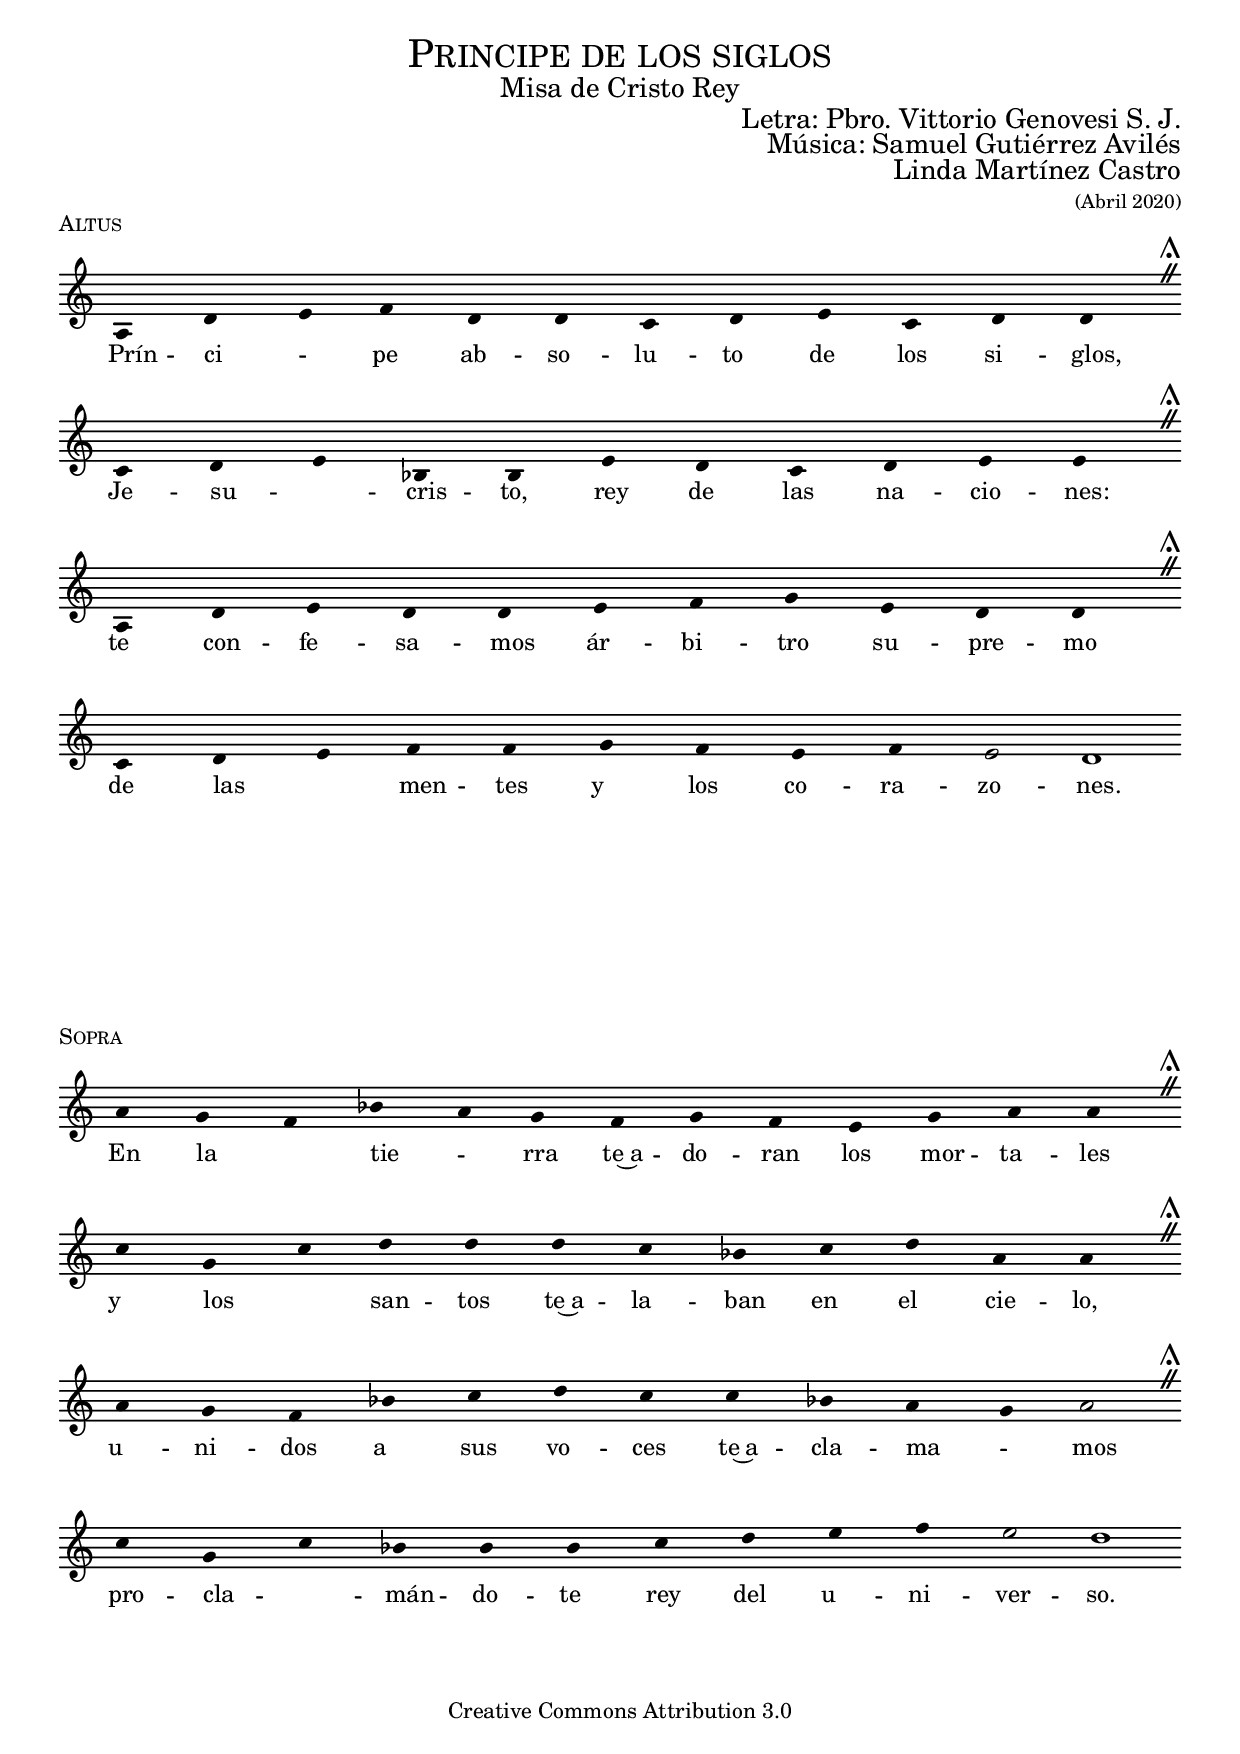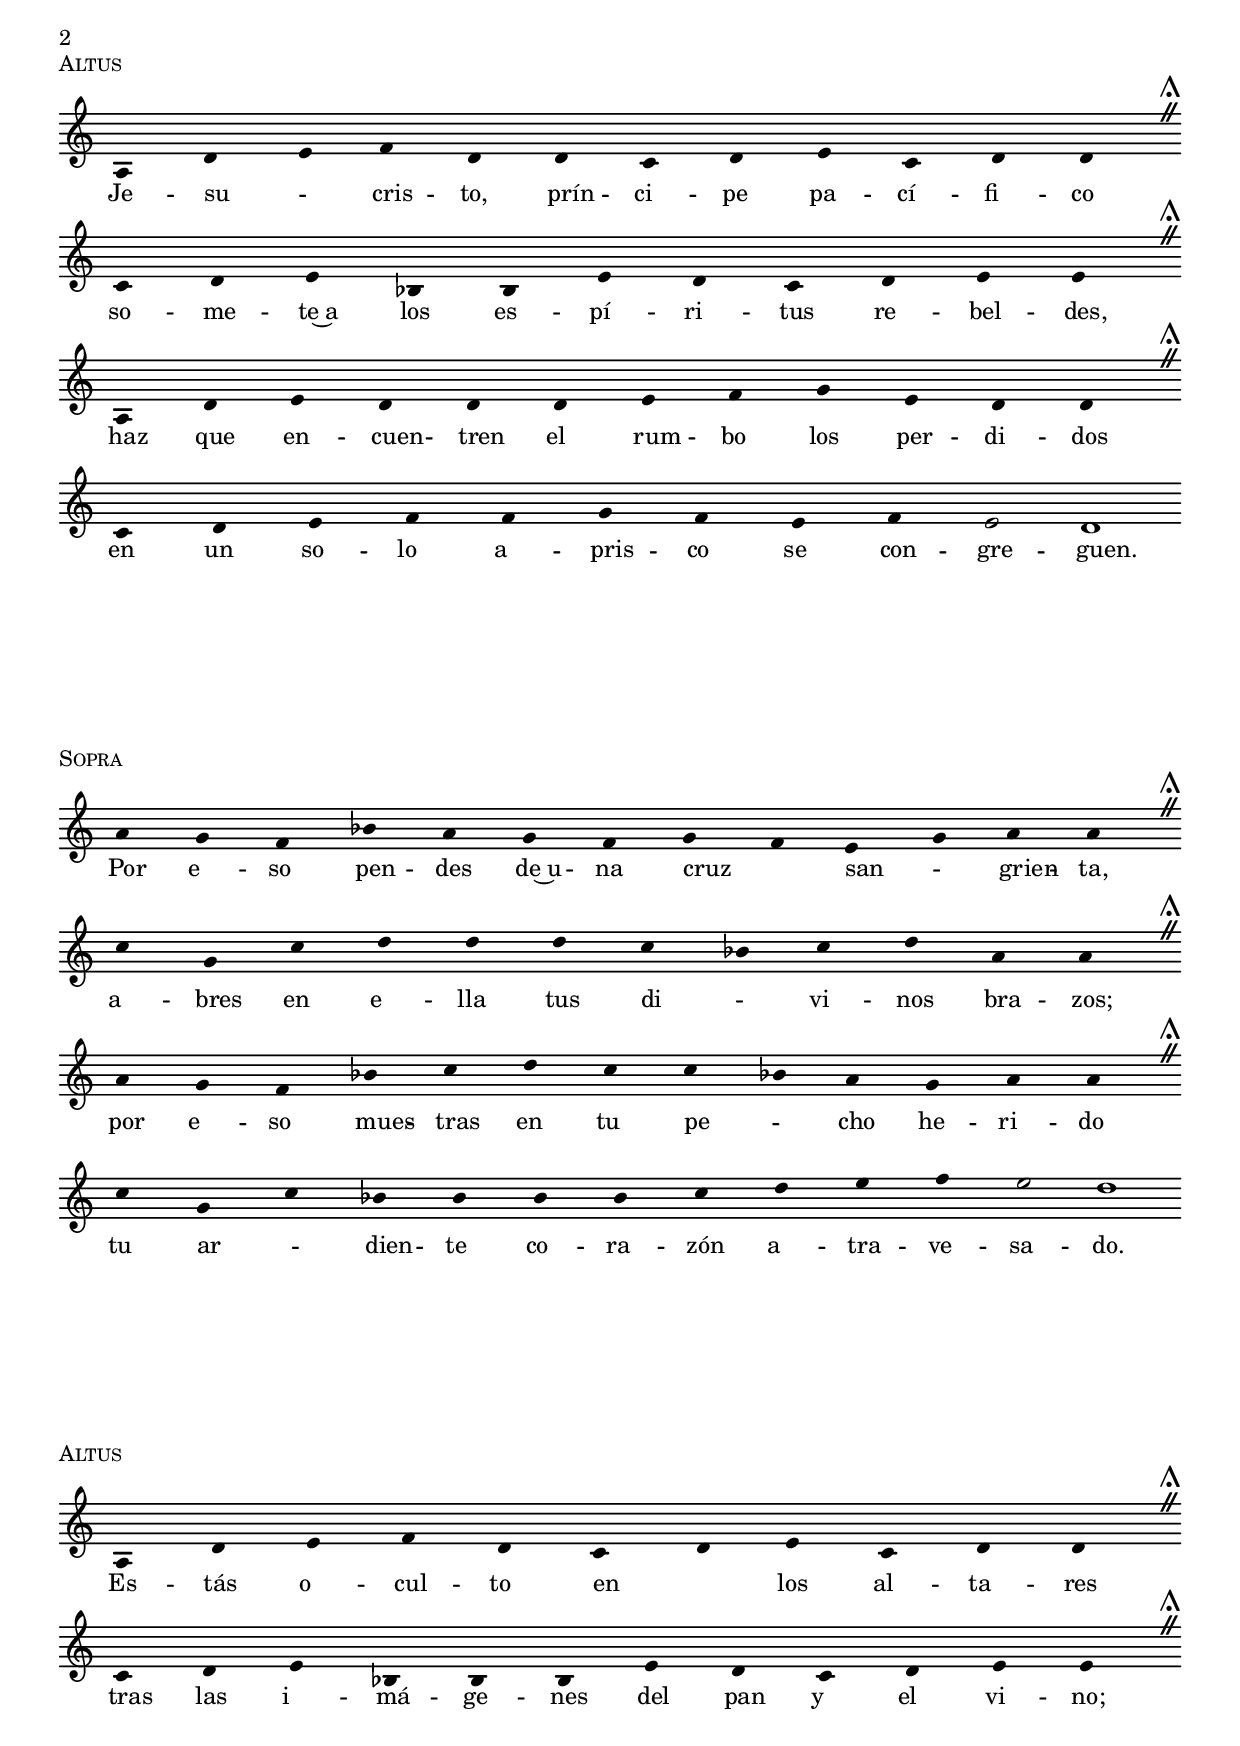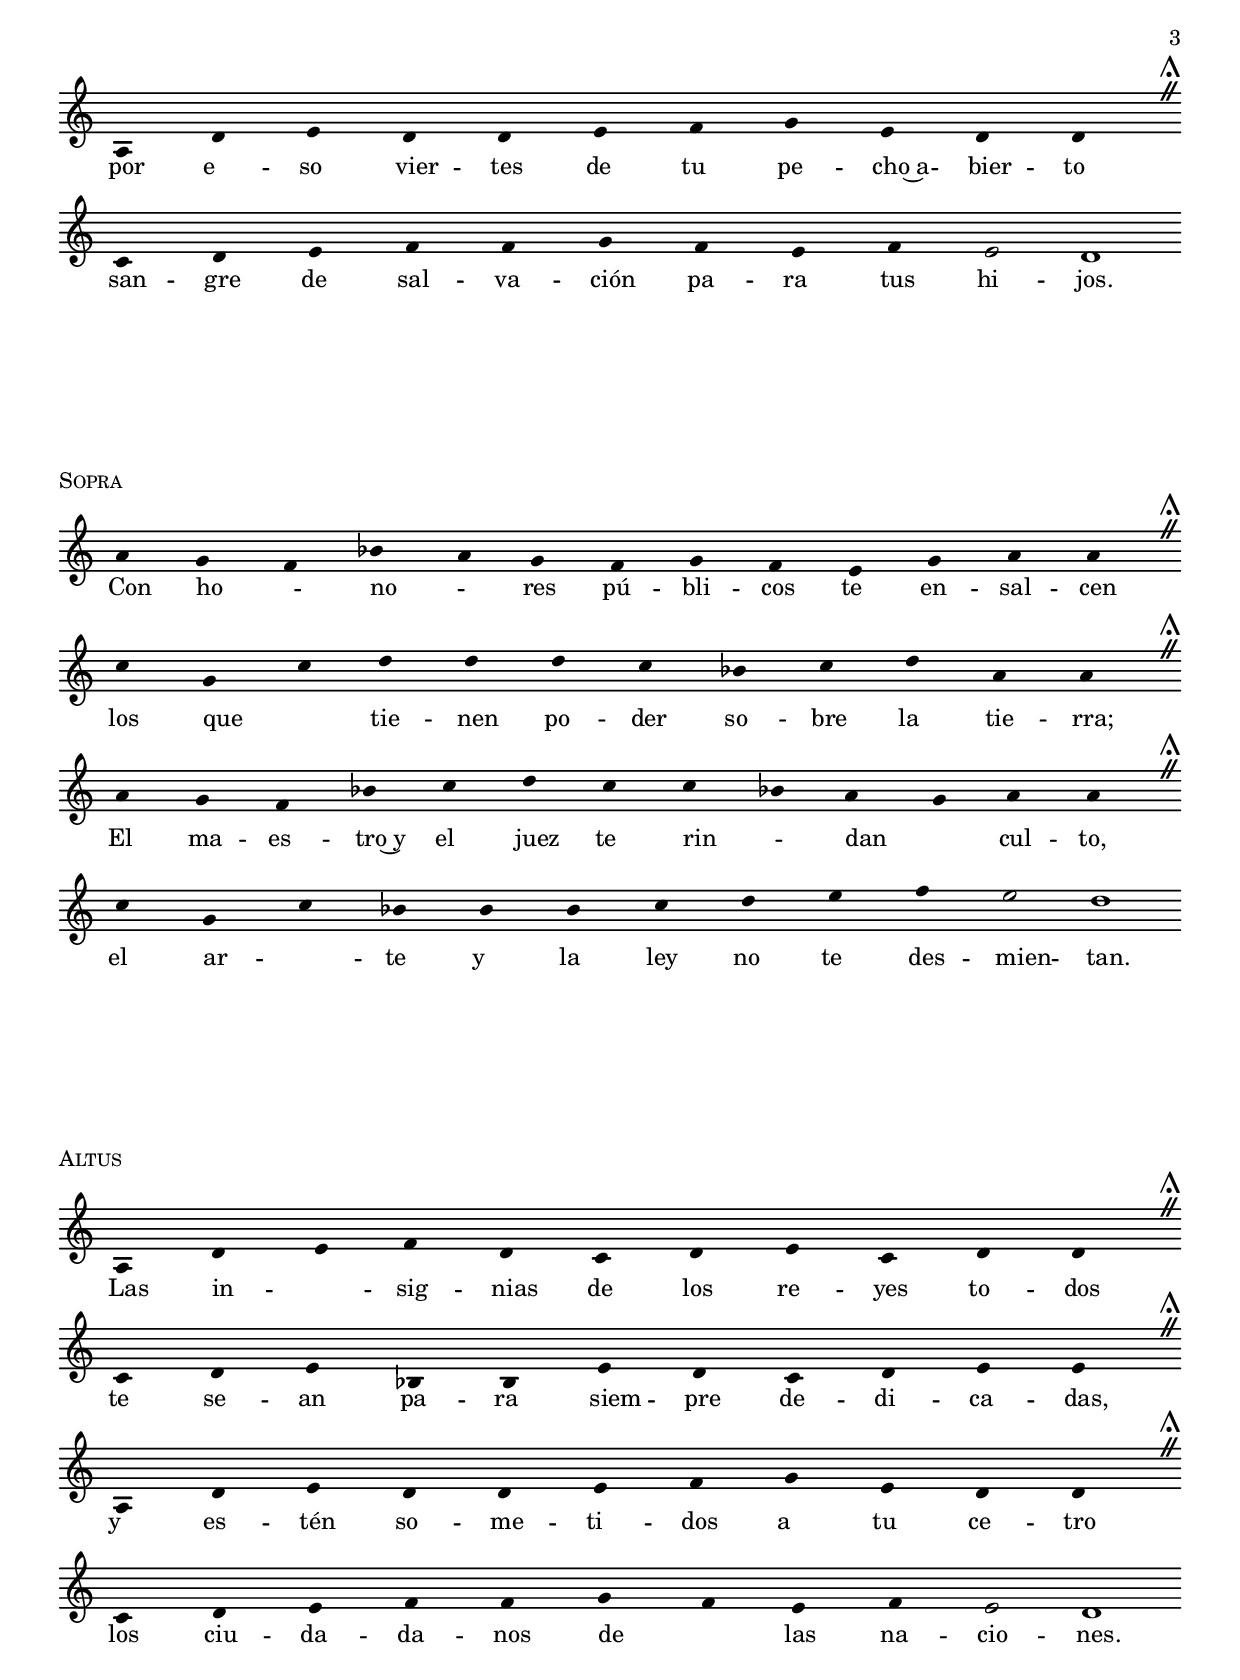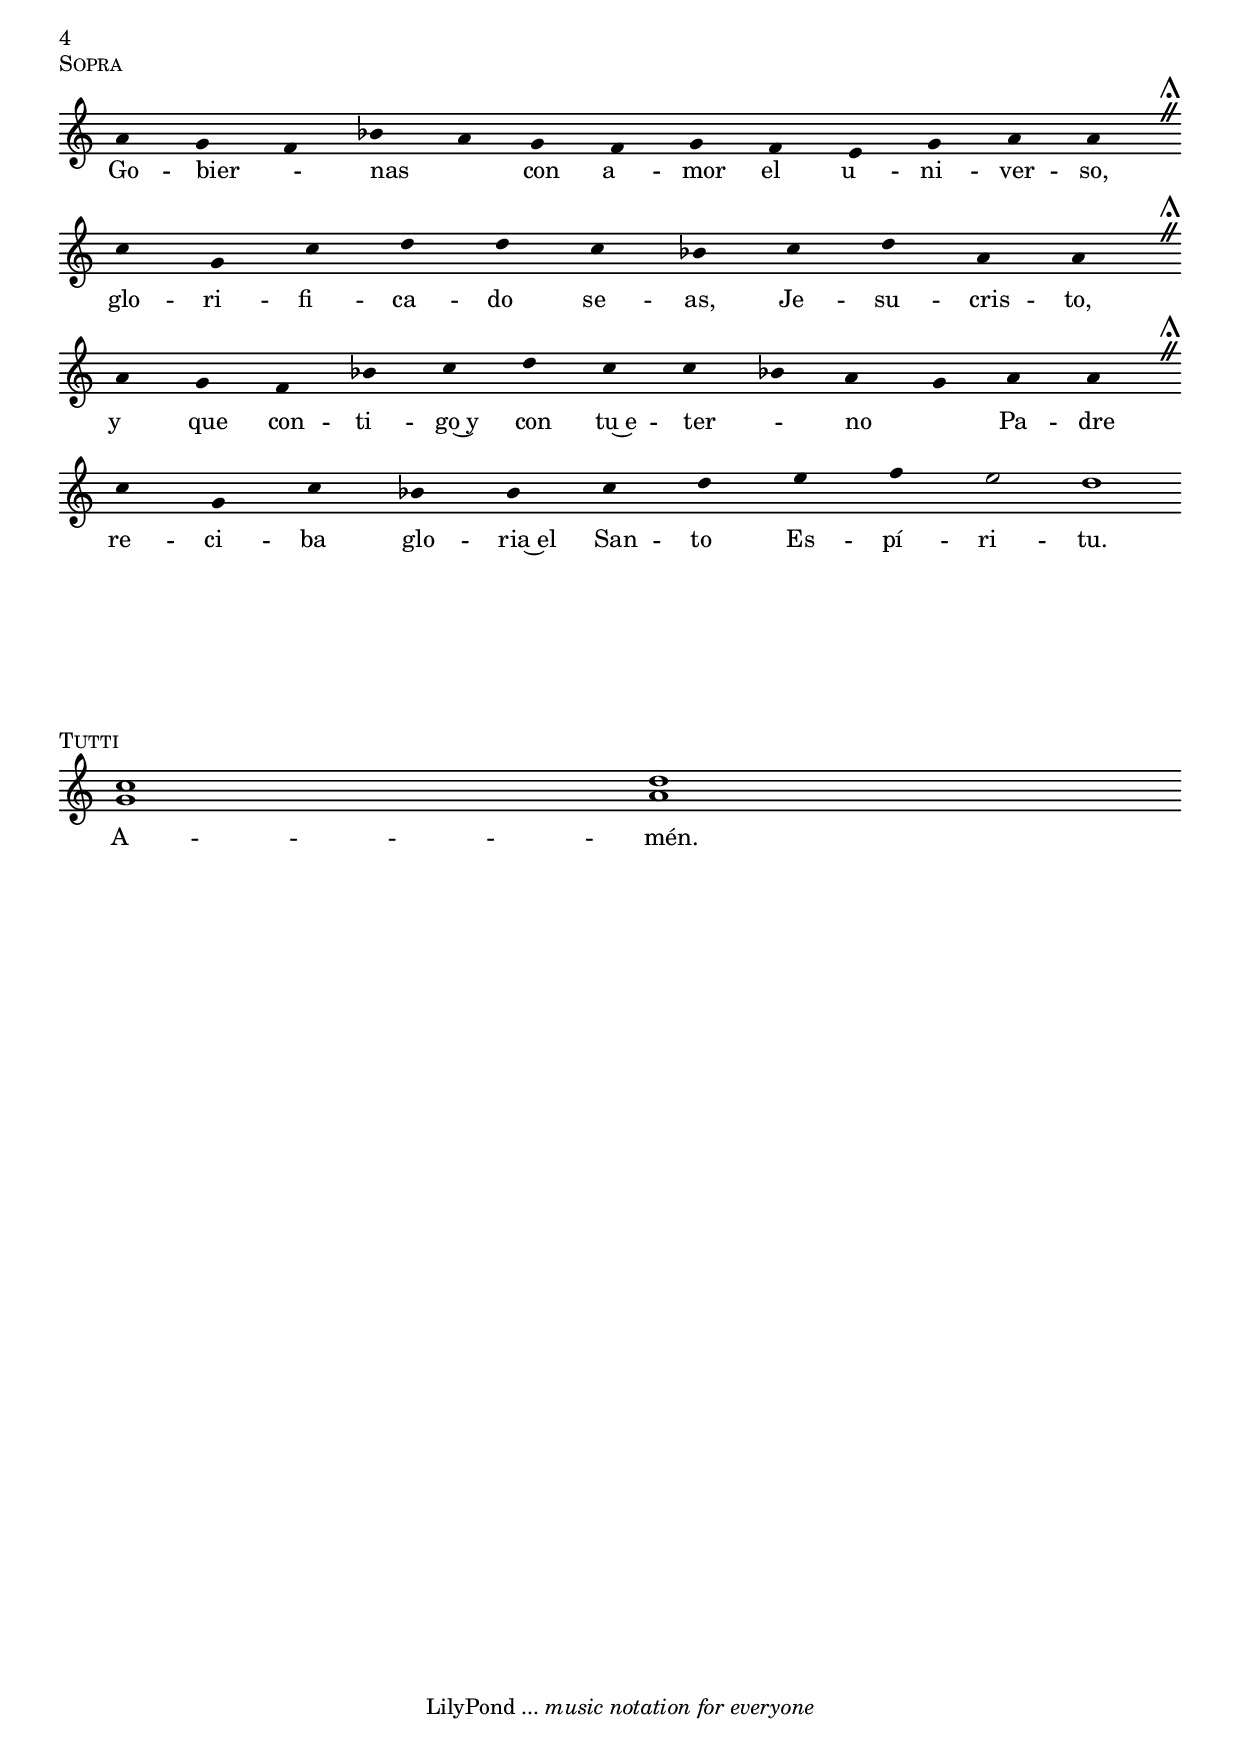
% ****************************************************************
%	Pricipe de los siglos - Melodia inspirada en las composiciones de Mons Marco Frisina
%	by serach.sam@
% ****************************************************************
\language "espanol"
\version "2.19.82"

% --- includes
\include "gregorian.ly"

#(set-global-staff-size 19)


% --- Cabecera
\markup { \fill-line { \center-column { \fontsize #5 \smallCaps "Principe de los siglos" \fontsize #2 "Misa de Cristo Rey" } } }
\markup { \fill-line { " " \right-column { \fontsize #2 "Letra: Pbro. Vittorio Genovesi S. J." } } }
\markup { \fill-line { " " \right-column { \fontsize #2 "Música: Samuel Gutiérrez Avilés" } } }
\markup { \fill-line { " " \right-column { \fontsize #2 "Linda Martínez Castro" \small "(Abril 2020)" } } }


\header {
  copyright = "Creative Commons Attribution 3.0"
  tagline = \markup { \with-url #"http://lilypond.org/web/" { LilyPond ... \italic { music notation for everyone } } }
  breakbefore = ##t
}

% --- Musica
% --- acordes
harmony_stanza = \new ChordNames {
  \chordmode {
    \italianChords
    re2:m sib2 do2 re2:m
    do2 sib2 do2 la2:m
    re2:m sib2 do2 re2:m
    do2 sib2 do2 la2:m re1:m

    re2:m sib2 do2 re2:m
    do2 sib2 do2 la2:m
    re2:m sib2 do2 re2:m
    do2 sib2 do2 la2:m re1:m
  }
}

% --- Estrofa 1
\score {
  \new Staff <<
    \new Voice = "melody" \relative do' {
      \time 4/4
      \override Lyrics.LyricText.X-extent  = #'(0 . 3)

      la4 re8 mi fa4 re8 re
      do8 re mi do re4 re \divisioMaior \break
      do4 re8 mi sib4 sib
      mi8 re  do re mi4 mi \divisioMaior \break
      la,4 re8 mi re4 re4
      mi8 fa sol mi re4 re \divisioMaior \break
      do4 re8 mi fa4 fa
      sol8 fa mi fa mi2 re1 \finalis \break
      s32
    }
    \new Lyrics \lyricsto "melody" {
      Prín -- ci -- _ pe ab -- so -- lu -- to de los si -- glos,
      Je -- su -- _ cris -- to, rey de las na -- cio -- nes:
      te con -- fe -- sa -- mos ár -- bi -- tro su -- pre -- mo
      de las _ men -- tes y los co -- ra -- zo -- nes.
    }
  >>
  \layout {
    ragged-right = ##f
    \context {
      \Staff
      \remove "Time_signature_engraver"
      \remove "Bar_engraver"
      \hide Stem
      \RemoveEmptyStaves
      \hide TupletNumber
    }
    \context {
      \Score
      barAlways = ##t
    }
  }
  \header {
    piece = \markup { \smallCaps "Altus" }
  }
}

% --- Estrofa 2
\score {
  \new Staff <<
    \new Voice = "melody" \relative do'' {
      \time 4/4
      \override Lyrics.LyricText.X-extent  = #'(0 . 3)

      la4 sol8 fa sib la sol fa
      sol8 fa mi sol la4 la \divisioMaior \break
      do4 sol8 do re4 re8 re
      do8 sib do re la4 la \divisioMaior \break
      la4 sol8 fa sib do re do
      do8 sib la sol la2 \divisioMaior \break
      do4 sol8 do sib4 sib8 sib
      do8 re mi fa mi2 re1 \finalis \break
      s32
    }
    \new Lyrics \lyricsto "melody" {
      En la _ tie -- _ rra te~a -- do -- ran los mor -- ta -- les
      y los _ san -- tos te~a -- la -- ban en el cie -- lo,
      u -- ni -- dos a sus vo -- ces te~a -- cla -- ma -- _ mos
      pro -- cla -- _ mán -- do -- te rey del u -- ni -- ver -- so.
    }
  >>
  \layout {
    ragged-right = ##f
    \context {
      \Staff
      \remove "Time_signature_engraver"
      \remove "Bar_engraver"
      \hide Stem
      \RemoveEmptyStaves
      \hide TupletNumber
    }
    \context {
      \Score
      barAlways = ##t
    }
  }
  \header {
    piece = \markup { \smallCaps "Sopra" }
  }
}

% --- Estrofa 3
\score {
  \new Staff <<
    \new Voice = "melody" \relative do' {
      \time 4/4
      \override Lyrics.LyricText.X-extent  = #'(0 . 3)

      la4 re8 mi fa4 re8 re
      do8 re mi do re4 re \divisioMaior \break
      do4 re8 mi sib4 sib
      mi8 re  do re mi4 mi \divisioMaior \break
      la,4 re8 mi re4 re8 re
      mi8 fa sol mi re4 re \divisioMaior  \break
      do4 re8 mi fa4 fa
      sol8 fa mi fa mi2 re1 \finalis \break
      s32
    }
    \new Lyrics \lyricsto "melody" {
      Je -- su -- _  cris -- to, prín -- ci -- pe pa -- cí -- fi -- co
      so -- me -- te~a los es -- pí -- ri -- tus re -- bel -- des,
      haz que en -- cuen -- tren el rum -- bo los per -- di -- dos
      en un so -- lo a -- pris -- co se con -- gre -- guen.
    }
  >>
  \layout {
    ragged-right = ##f
    \context {
      \Staff
      \remove "Time_signature_engraver"
      \remove "Bar_engraver"
      \hide Stem
      \RemoveEmptyStaves
      \hide TupletNumber
    }
    \context {
      \Score
      barAlways = ##t
    }
  }
  \header {
    piece = \markup { \smallCaps "Altus" }
  }
}

% --- Estrofa 4
\score {
  \new Staff <<
    \new Voice = "melody" \relative do'' {
      \time 4/4
      \override Lyrics.LyricText.X-extent  = #'(0 . 3)

      la4 sol8 fa sib la sol fa
      sol8 fa mi sol la4 la \divisioMaior \break
      do4 sol8 do re4 re8 re
      do8 sib do re la4 la \divisioMaior \break
      la4 sol8 fa sib do re do
      do8 sib la sol la4 la \divisioMaior \break
      do4 sol8 do sib sib sib8 sib
      do8 re mi fa mi2 re1 \finalis \break
      s32
    }
    \new Lyrics \lyricsto "melody" {
      Por e -- so pen -- des de~u -- na cruz _ san -- _ grien -- ta,
      a -- bres en e -- lla tus di -- _ vi -- nos bra -- zos;
      por e -- so mues -- tras en tu pe -- _ cho he -- ri -- do
      tu ar -- _ dien -- te co -- ra -- zón a -- tra -- ve -- sa -- do.
    }
  >>
  \layout {
    ragged-right = ##f
    \context {
      \Staff
      \remove "Time_signature_engraver"
      \remove "Bar_engraver"
      \hide Stem
      \RemoveEmptyStaves
      \hide TupletNumber
    }
    \context {
      \Score
      barAlways = ##t
    }
  }
  \header {
    piece = \markup { \smallCaps "Sopra" }
  }
}

% --- Estrofa 5
\score {
  \new Staff <<
    \new Voice = "melody" \relative do' {
      \time 4/4
      \override Lyrics.LyricText.X-extent  = #'(0 . 3)

      la4 re8 mi fa4 re4
      do8 re mi do re4 re \divisioMaior \break
      do4 re8 mi sib4 sib8 sib
      mi8 re  do re mi4 mi \divisioMaior \break
      la,4 re8 mi re4 re
      mi8 fa sol mi re4 re \divisioMaior  \break
      do4 re8 mi fa4 fa
      sol8 fa mi fa mi2 re1 \finalis \break
      s32
    }
    \new Lyrics \lyricsto "melody" {
      Es -- tás o -- cul -- to en _ los al -- ta -- res
      tras las i -- má -- ge -- nes del pan y el vi -- no;
      por e -- so vier -- tes de tu pe -- cho~a -- bier -- to
      san -- gre de sal -- va -- ción pa -- ra tus hi -- jos.
    }
  >>
  \layout {
    ragged-right = ##f
    \context {
      \Staff
      \remove "Time_signature_engraver"
      \remove "Bar_engraver"
      \hide Stem
      \RemoveEmptyStaves
      \hide TupletNumber
    }
    \context {
      \Score
      barAlways = ##t
    }
  }
  \header {
    piece = \markup { \smallCaps "Altus" }
  }
}

% --- Estrofa 6
\score {
  \new Staff <<
    \new Voice = "melody" \relative do'' {
      \time 4/4
      \override Lyrics.LyricText.X-extent  = #'(0 . 3)

      la4 sol8 fa sib la sol fa
      sol8 fa mi sol la4 la \divisioMaior \break
      do4 sol8 do re4 re8 re
      do8 sib do re la4 la \divisioMaior \break
      la4 sol8 fa sib do re do
      do8 sib la sol la4 la \divisioMaior \break
      do4 sol8 do sib4 sib8 sib
      do8 re mi fa mi2 re1 \finalis \break
      s32
    }
    \new Lyrics \lyricsto "melody" {
      Con ho -- _ no -- _ res pú -- bli -- cos te en -- sal -- cen
      los que _ tie -- nen po -- der so -- bre la tie -- rra;
      El ma -- es -- tro~y el juez te rin -- _ dan  _ cul -- to,
      el ar -- _ te y la ley no te des -- mien -- tan.
    }
  >>
  \layout {
    ragged-right = ##f
    \context {
      \Staff
      \remove "Time_signature_engraver"
      \remove "Bar_engraver"
      \hide Stem
      \RemoveEmptyStaves
      \hide TupletNumber
    }
    \context {
      \Score
      barAlways = ##t
    }
  }
  \header {
    piece = \markup { \smallCaps "Sopra" }
  }
}

% --- Estrofa 7
\score {
  \new Staff <<
    \new Voice = "melody" \relative do' {
      \time 4/4
      \override Lyrics.LyricText.X-extent  = #'(0 . 3)

      la4 re8 mi fa4 re4
      do8 re mi do re4 re \divisioMaior \break
      do4 re8 mi sib4 sib
      mi8 re  do re mi4 mi \divisioMaior \break
      la,4 re8 mi re4 re
      mi8 fa sol mi re4 re \divisioMaior  \break
      do4 re8 mi fa4 fa
      sol8 fa mi fa mi2 re1 \finalis \break
      s32
    }
    \new Lyrics \lyricsto "melody" {
      Las in -- _ sig -- nias de los re -- yes to -- dos
      te se -- an pa -- ra siem -- pre de -- di -- ca -- das,
      y es -- tén so -- me -- ti -- dos a tu ce -- tro
      los ciu -- da -- da -- nos de _ las na -- cio -- nes.
    }
  >>
  \layout {
    ragged-right = ##f
    \context {
      \Staff
      \remove "Time_signature_engraver"
      \remove "Bar_engraver"
      \hide Stem
      \RemoveEmptyStaves
      \hide TupletNumber
    }
    \context {
      \Score
      barAlways = ##t
    }
  }
  \header {
    piece = \markup { \smallCaps "Altus" }
  }
}

% --- Estrofa 8
\score {
  \new Staff <<
    \new Voice = "melody" \relative do'' {
      \time 4/4
      \override Lyrics.LyricText.X-extent  = #'(0 . 3)

      la4 sol8 fa sib la sol fa
      sol8 fa mi sol la4 la \divisioMaior \break
      do4 sol8 do re4 re
      do8 sib do re la4 la \divisioMaior \break
      la4 sol8 fa sib do re do
      do8 sib la sol la4 la \divisioMaior \break
      do4 sol8 do sib4 sib
      do8 re mi fa mi2 re1 \finalis \break
      s32
    }
    \new Lyrics \lyricsto "melody" {
      Go -- bier -- _ nas _ con a -- mor el u -- ni -- ver -- so,
      glo -- ri -- fi -- ca -- do se -- as, Je -- su -- cris -- to,
      y que con -- ti -- go~y con tu~e -- ter -- _ no _ Pa -- dre
      re -- ci -- ba glo -- ria~el San -- to Es -- pí -- ri -- tu.
    }
  >>
  \layout {
    ragged-right = ##f
    \context {
      \Staff
      \remove "Time_signature_engraver"
      \remove "Bar_engraver"
      \hide Stem
      \RemoveEmptyStaves
      \hide TupletNumber
    }
    \context {
      \Score
      barAlways = ##t
    }
  }
  \header {
    piece = \markup { \smallCaps "Sopra" }
  }
}

% --- Estrofa 9
\score {
  \new Staff <<
    \new Voice = "melody" \relative do'' {
      \time 4/4
      \override Lyrics.LyricText.X-extent  = #'(0 . 3)

      <do sol>1
      <re la>1 \finalis \break
      s32
    }
    \new Lyrics \lyricsto "melody" {
      A -- mén.
    }
  >>
  \layout {
    ragged-right = ##f
    \context {
      \Staff
      \remove "Time_signature_engraver"
      \remove "Bar_engraver"
      \hide Stem
      \RemoveEmptyStaves
      \hide TupletNumber
    }
    \context {
      \Score
      barAlways = ##t
    }
  }
  \header {
    piece = \markup { \smallCaps "Tutti" }
  }
}


% --- Papel
\paper{
  #(set-default-paper-size "letter")
  page-breaking = #ly:page-turn-breaking
}